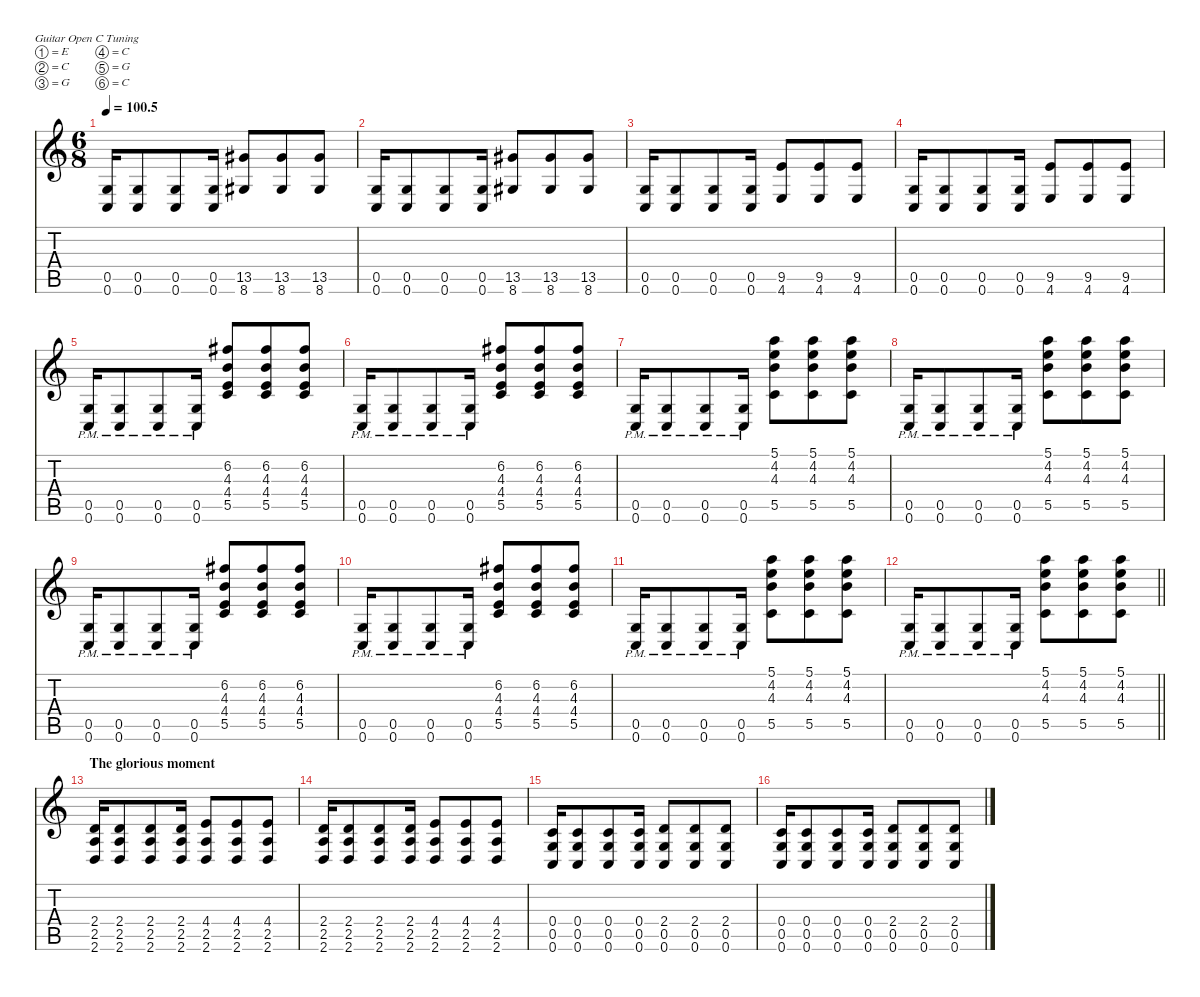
\defaultSystemsLayout 4
\hideDynamics
\bracketExtendMode nobrackets
\singleTrackTrackNamePolicy hidden
\multiTrackTrackNamePolicy hidden
\firstSystemTrackNameMode fullname
\firstSystemTrackNameOrientation horizontal
\otherSystemsTrackNameOrientation horizontal
\track ("Guitar I (primary guitar)" "dist.guit.") {mute instrument distortionguitar}
\staff {score tabs}
\tuning (E4 C4 G3 C3 G2 C2)
\ts (6 8)
\tempo
100.5
\accidentals auto
\clef g2
\ottava regular
\simile none
\ks c
(0.5 0.6).16{dy f beam Up} (0.5 0.6).8{beam Up} (0.5 0.6).8{beam Up} (0.5 0.6).16{beam Up} (13.5{acc #} 8.6{acc #}).8{beam Up} (13.5{acc #} 8.6{acc #}).8{beam Up} (13.5{acc #} 8.6{acc #}).8{beam Up} |
(0.5 0.6).16{beam Up} (0.5 0.6).8{beam Up} (0.5 0.6).8{beam Up} (0.5 0.6).16{beam Up} (13.5{acc #} 8.6{acc #}).8{beam Up} (13.5{acc #} 8.6{acc #}).8{beam Up} (13.5{acc #} 8.6{acc #}).8{beam Up} |
(0.5 0.6).16{beam Up} (0.5 0.6).8{beam Up} (0.5 0.6).8{beam Up} (0.5 0.6).16{beam Up} (9.5 4.6).8{beam Up} (9.5 4.6).8{beam Up} (9.5 4.6).8{beam Up} |
(0.5 0.6).16{beam Up} (0.5 0.6).8{beam Up} (0.5 0.6).8{beam Up} (0.5 0.6).16{beam Up} (9.5 4.6).8{beam Up} (9.5 4.6).8{beam Up} (9.5 4.6).8{beam Up} |
\section ("" "")
(0.5{pm} 0.6{pm}).16{beam Up} (0.5{pm} 0.6{pm}).8{beam Up} (0.5{pm} 0.6{pm}).8{beam Up} (0.5{pm} 0.6{pm}).16{beam Up} (5.5 4.3 6.2{acc #} 4.4).8{beam Up} (5.5 4.3 6.2{acc #} 4.4).8{beam Up} (5.5 4.3 6.2{acc #} 4.4).8{beam Up} |
(0.5{pm} 0.6{pm}).16{beam Up} (0.5{pm} 0.6{pm}).8{beam Up} (0.5{pm} 0.6{pm}).8{beam Up} (0.5{pm} 0.6{pm}).16{beam Up} (4.4 5.5 6.2{acc #} 4.3).8{beam Up} (4.4 5.5 6.2{acc #} 4.3).8{beam Up} (4.4 5.5 6.2{acc #} 4.3).8{beam Up} |
(0.5{pm} 0.6{pm}).16{beam Up} (0.5{pm} 0.6{pm}).8{beam Up} (0.5{pm} 0.6{pm}).8{beam Up} (0.5{pm} 0.6{pm}).16{beam Up} (5.5 4.3 4.2 5.1).8{beam Down} (5.5 4.3 4.2 5.1).8{beam Down} (5.5 4.2 4.3 5.1).8{beam Down} |
(0.5{pm} 0.6{pm}).16{beam Up} (0.5{pm} 0.6{pm}).8{beam Up} (0.5{pm} 0.6{pm}).8{beam Up} (0.5{pm} 0.6{pm}).16{beam Up} (5.5 4.3 4.2 5.1).8{beam Down} (5.5 4.2 4.3 5.1).8{beam Down} (5.5 4.2 4.3 5.1).8{beam Down} |
(0.5{pm} 0.6{pm}).16{beam Up} (0.5{pm} 0.6{pm}).8{beam Up} (0.5{pm} 0.6{pm}).8{beam Up} (0.5{pm} 0.6{pm}).16{beam Up} (5.5 4.3 6.2{acc #} 4.4).8{beam Up} (5.5 4.3 6.2{acc #} 4.4).8{beam Up} (5.5 4.3 6.2{acc #} 4.4).8{beam Up} |
(0.5{pm} 0.6{pm}).16{beam Up} (0.5{pm} 0.6{pm}).8{beam Up} (0.5{pm} 0.6{pm}).8{beam Up} (0.5{pm} 0.6{pm}).16{beam Up} (4.4 5.5 6.2{acc #} 4.3).8{beam Up} (4.4 5.5 6.2{acc #} 4.3).8{beam Up} (4.4 5.5 6.2{acc #} 4.3).8{beam Up} |
(0.5{pm} 0.6{pm}).16{beam Up} (0.5{pm} 0.6{pm}).8{beam Up} (0.5{pm} 0.6{pm}).8{beam Up} (0.5{pm} 0.6{pm}).16{beam Up} (5.5 4.3 4.2 5.1).8{beam Down} (5.5 4.3 4.2 5.1).8{beam Down} (5.5 4.2 4.3 5.1).8{beam Down} |
\barLineRight lightlight
(0.5{pm} 0.6{pm}).16{beam Up} (0.5{pm} 0.6{pm}).8{beam Up} (0.5{pm} 0.6{pm}).8{beam Up} (0.5{pm} 0.6{pm}).16{beam Up} (5.5 4.3 4.2 5.1).8{beam Down} (5.5 4.2 4.3 5.1).8{beam Down} (5.5 4.2 4.3 5.1).8{beam Down} |
\section ("" "The glorious moment")
(2.4 2.6 2.5).16{beam Up} (2.4 2.5 2.6).8{beam Up} (2.4 2.5 2.6).8{beam Up} (2.4 2.5 2.6).16{beam Up} (4.4 2.5 2.6).8{beam Up} (4.4 2.5 2.6).8{beam Up} (4.4 2.5 2.6).8{beam Up} |
(2.4 2.5 2.6).16{beam Up} (2.4 2.5 2.6).8{beam Up} (2.4 2.5 2.6).8{beam Up} (2.4 2.5 2.6).16{beam Up} (4.4 2.5 2.6).8{beam Up} (4.4 2.5 2.6).8{beam Up} (4.4 2.5 2.6).8{beam Up} |
(0.6 0.5 0.4).16{beam Up} (0.4 0.5 0.6).8{beam Up} (0.4 0.5 0.6).8{beam Up} (0.4 0.5 0.6).16{beam Up} (2.4 0.5 0.6).8{beam Up} (2.4 0.5 0.6).8{beam Up} (2.4 0.5 0.6).8{beam Up} |
(0.4 0.5 0.6).16{beam Up} (0.4 0.5 0.6).8{beam Up} (0.4 0.5 0.6).8{beam Up} (0.4 0.5 0.6).16{beam Up} (2.4 0.5 0.6).8{beam Up} (2.4 0.5 0.6).8{beam Up} (2.4 0.5 0.6).8{beam Up}
